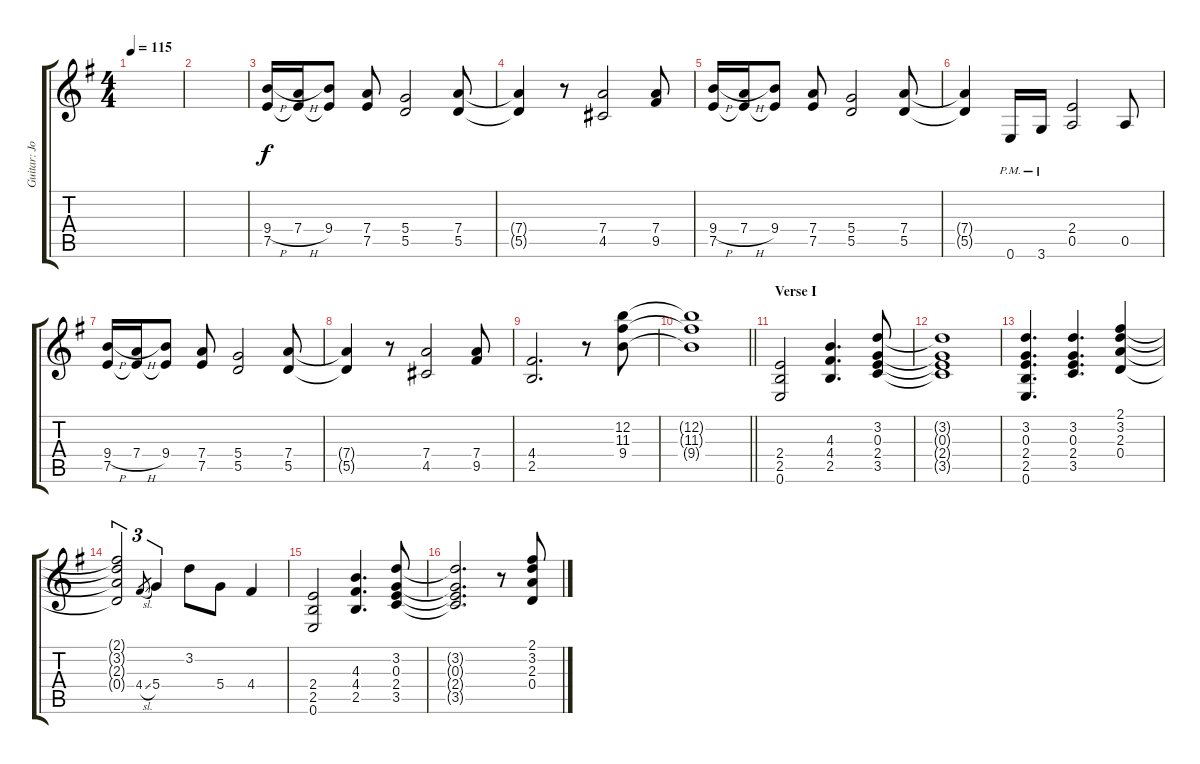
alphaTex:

\track ("Guitar: John" "Guitar: Jo") {instrument electricguitarclean}
\staff {score tabs}
\tuning (E4 B3 G3 D3 A2 E2) {hide}
\ts (4 4)
\tempo 115
\clef g2
\ks g
|
|
(9.4{h} 7.5).16 (7.4{h} 7.5{t}).16 (9.4 7.5{t}).8 (7.4 7.5).8 (5.4 5.5).2 (7.4 5.5).8 |
(7.4{t} 5.5{t}).4 r.8 (7.4 4.5).2 (7.4 9.5).8 |
(9.4{h} 7.5).16 (7.4{h} 7.5{t}).16 (9.4 7.5{t}).8 (7.4 7.5).8 (5.4 5.5).2 (7.4 5.5).8 |
(7.4{t} 5.5{t}).4 0.6{pm}.16 3.6{pm}.16 (2.4 0.5).2 0.5.8 |
(9.4{h} 7.5).16 (7.4{h} 7.5{t}).16 (9.4 7.5{t}).8 (7.4 7.5).8 (5.4 5.5).2 (7.4 5.5).8 |
(7.4{t} 5.5{t}).4 r.8 (7.4 4.5).2 (7.4 9.5).8 |
(4.4 2.5).2{d} r.8 (12.2 11.3 9.4).8 |
\barLineRight lightlight
(12.2{t} 11.3{t} 9.4{t}).1 |
\section ("" "Verse I")
(2.4 2.5 0.6).2 (4.3 4.4 2.5).4{d} (3.2 0.3 2.4 3.5).8 |
(3.2{t} 0.3{t} 2.4{t} 3.5{t}).1 |
(3.2 0.3 2.4 2.5 0.6).4{d} (3.2 0.3 2.4 3.5).4{d} (2.1 3.2 2.3 0.4).4 |
(2.1{t} 3.2{t} 2.3{t} 0.4{t}).2{tu (3 2)} 4.4{sl}.8{gr} 5.4.4{tu (3 2)} 3.2.8 5.4.8 4.4.4 |
(2.4 2.5 0.6).2 (4.3 4.4 2.5).4{d} (3.2 0.3 2.4 3.5).8 |
(3.2{t} 0.3{t} 2.4{t} 3.5{t}).2{d} r.8 (2.1 3.2 2.3 0.4).8
